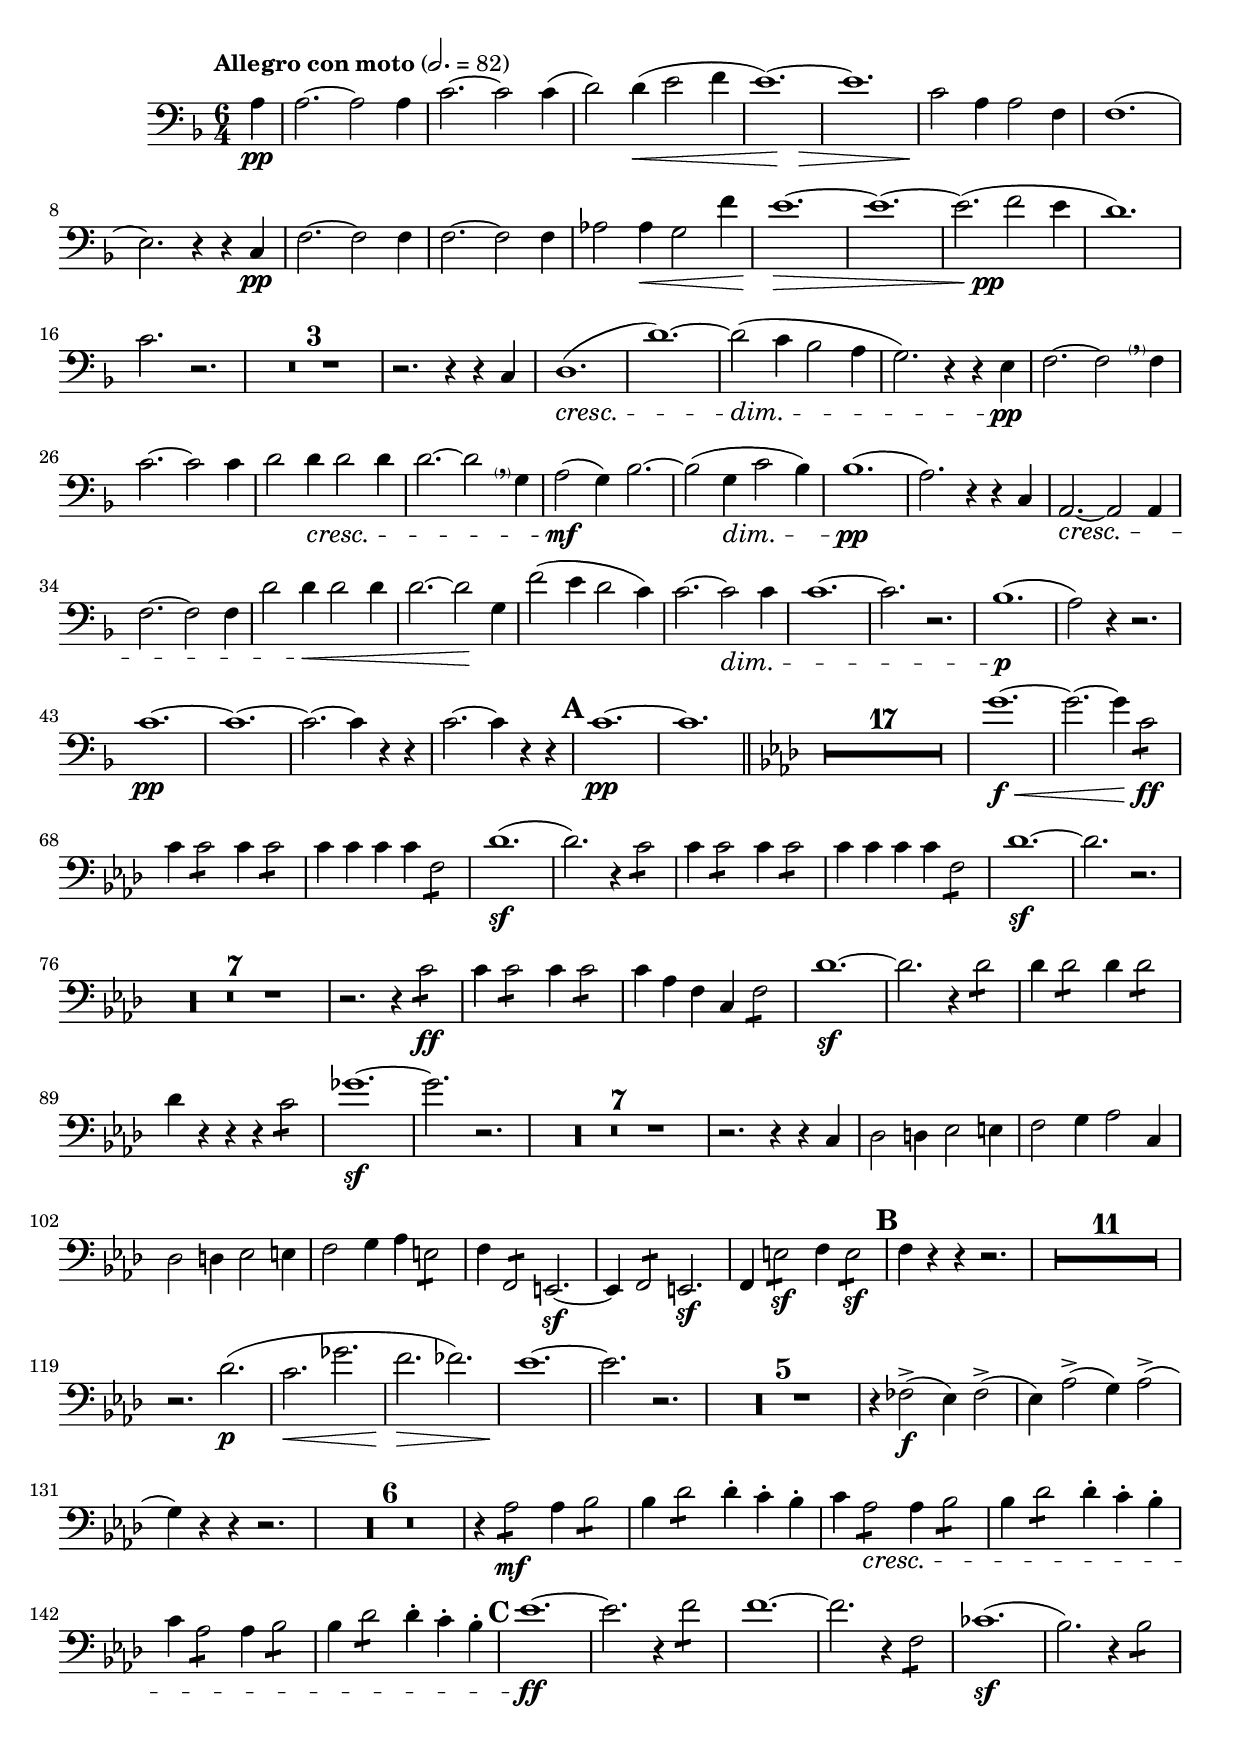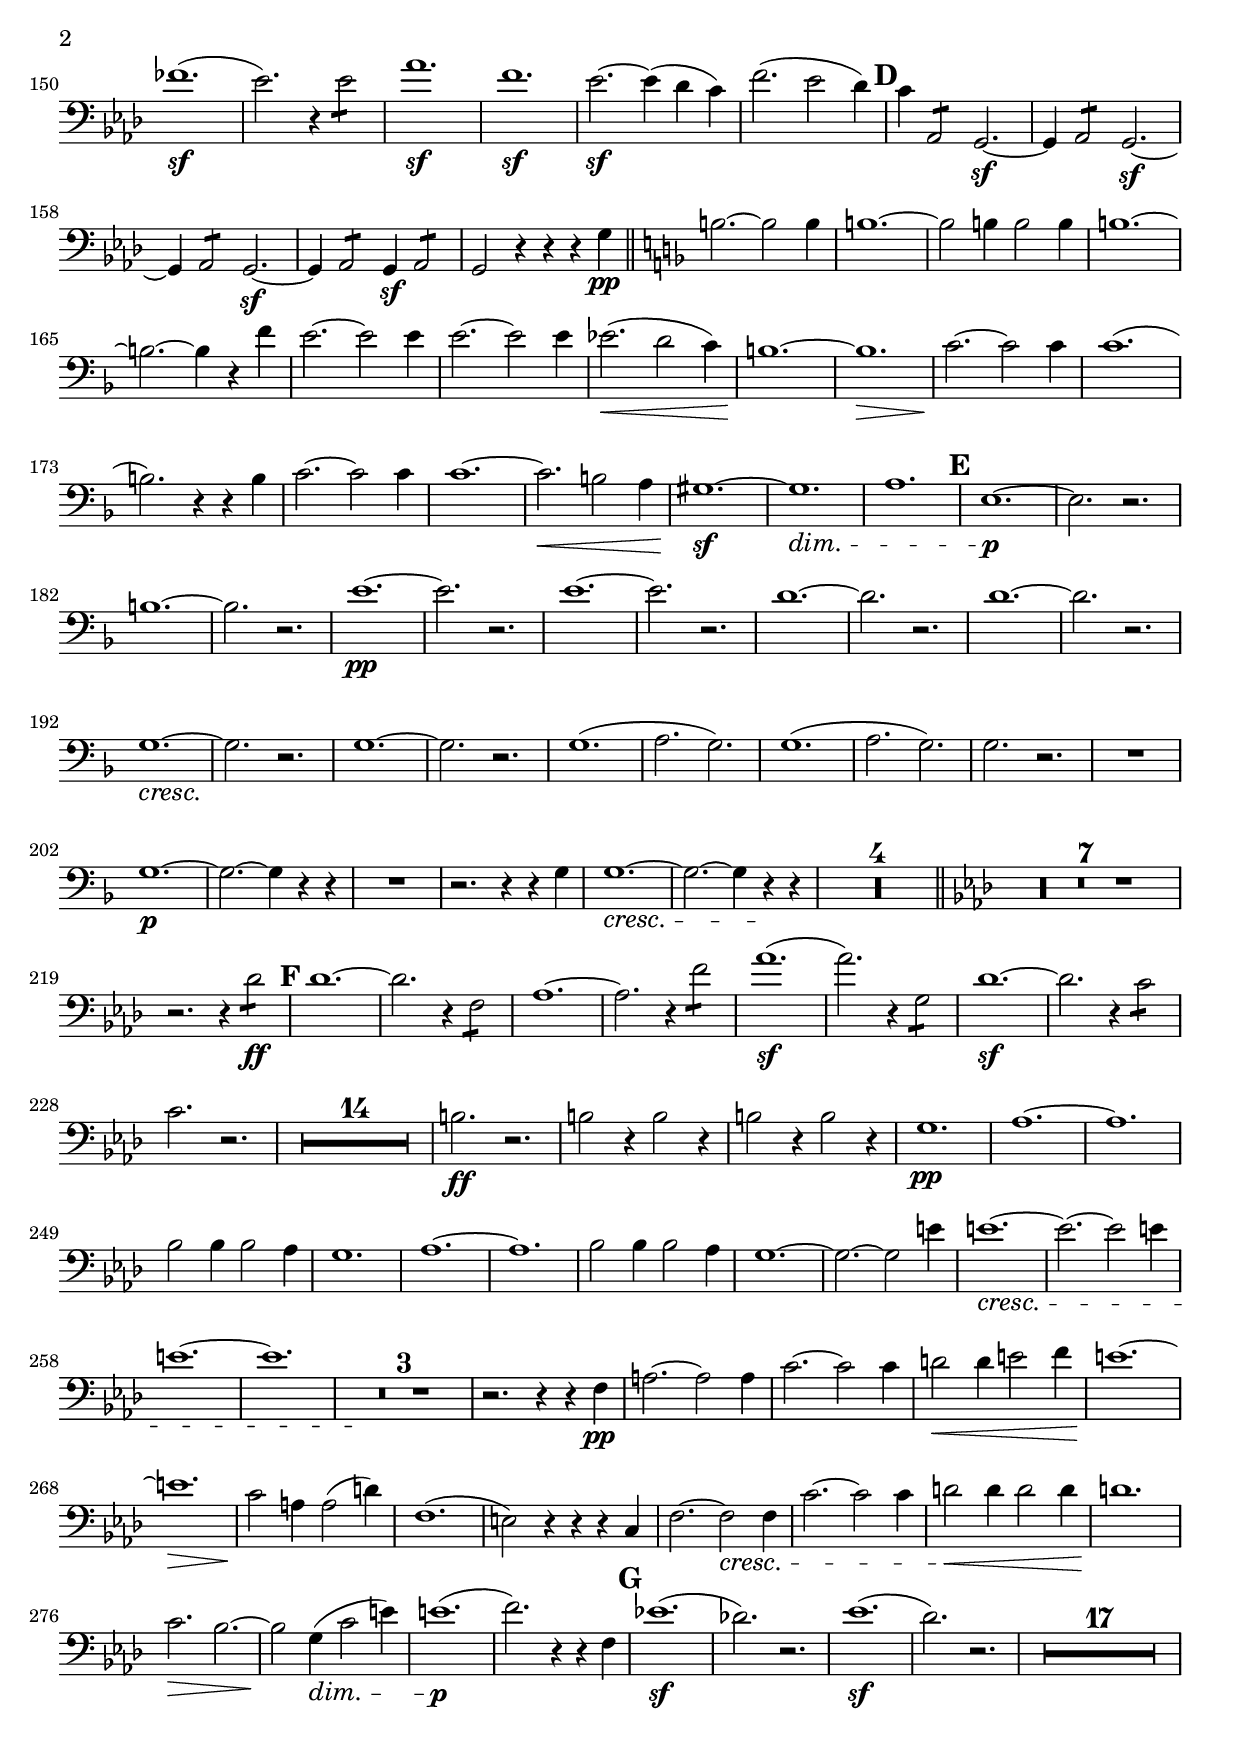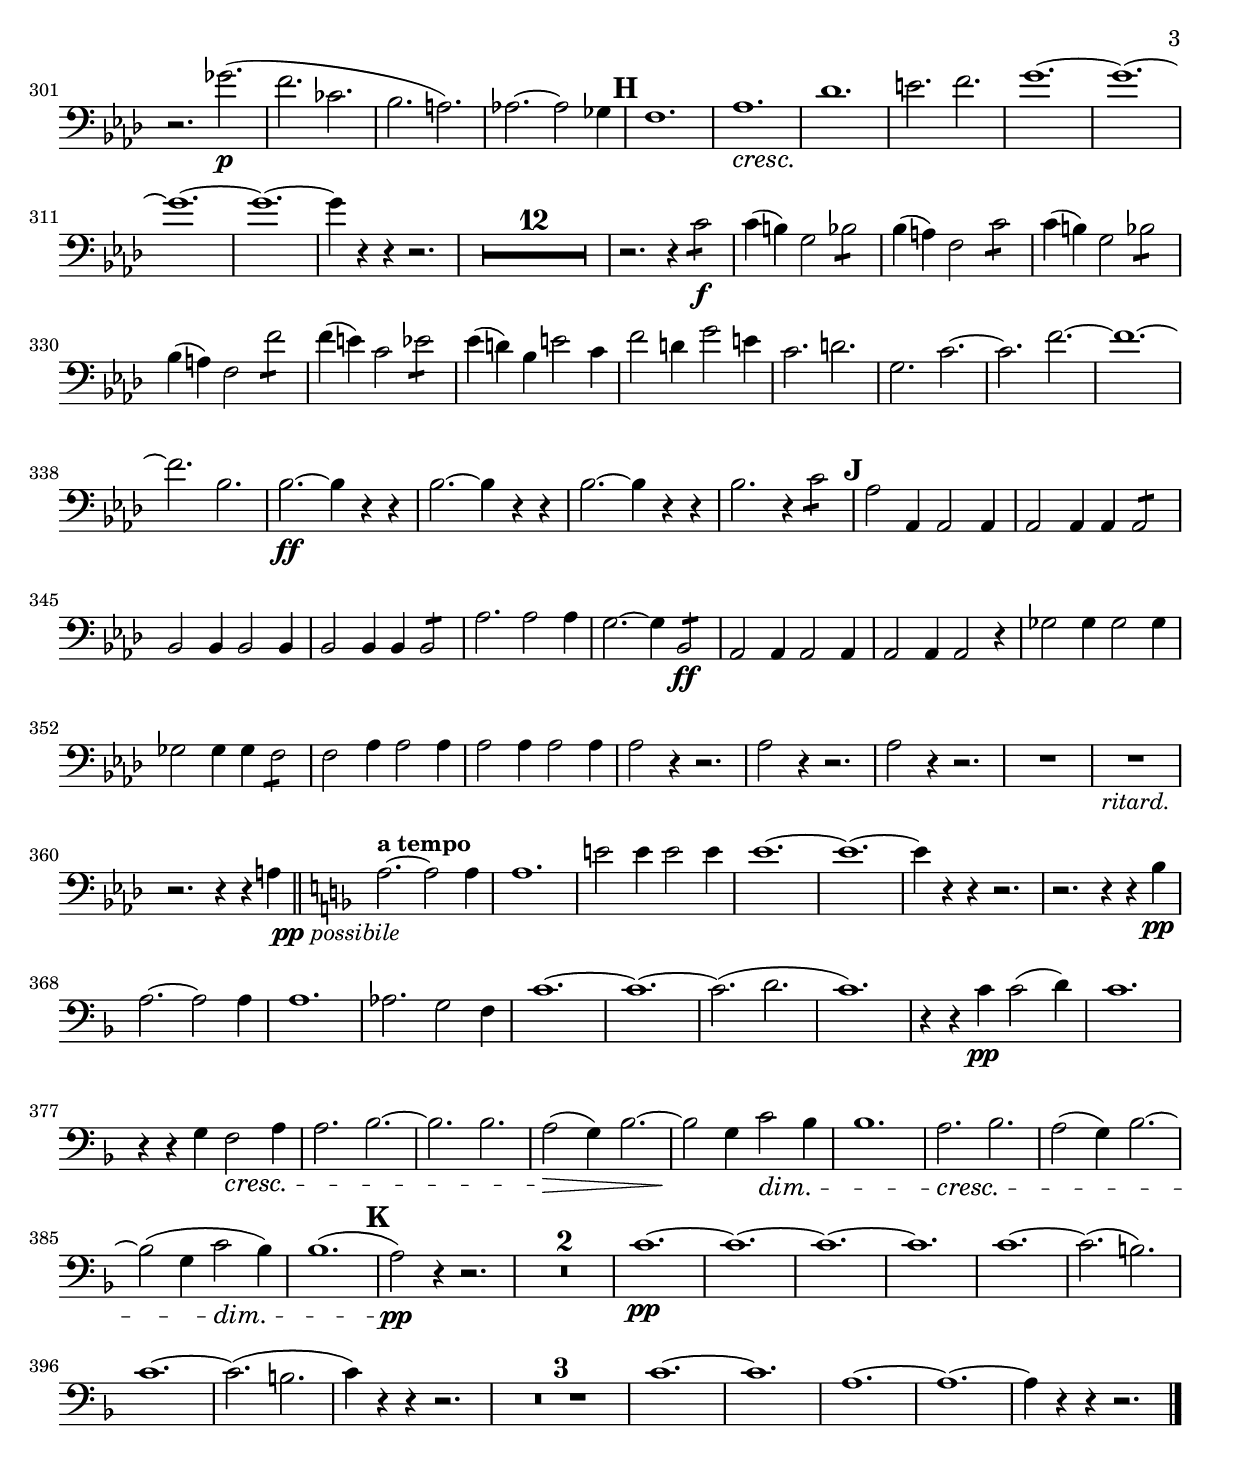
\version "2.24.4"

\version "2.24.4"

\include "../definitions.ly"

% additional definitions required by the score:
\language "italiano"

bassonA = \relative do' {
	\include "../parametres.ly"
	\clef "bass" \time 6/4 \key fa \major \tempo "Allegro con moto" 2.=82
	\partial 4 la4 \pp |
	la2.~ la2 la4 |
	do2.~ do2 do4( |
	re2) re4( \< mi2 fa4 |
	\after 2 \! \after 1 \>  mi1.)~ |
	mi1. |
	do2 \! la4 la2 fa4 |
	fa1.( |
	mi2.) r4 r4 do4 \pp |
	fa2.~ fa2 fa4 |
	fa2.~ fa2 fa4 |
	lab2 lab4 \< sol2 fa'4 |
	mi1.~ \> |
	mi1.~ |
	\after 2 \pp mi2.( fa2 mi4 |
	re1.) |
	do2. r2. |
	R1.*3 |
	r2. r4 r4 do,4 |
	re1.( \cresc |
	re'1.)~ |
	re2( \dim do4 sib2 la4 |
	sol2.) r4 r4 mi4 \pp |
	fa2.~ fa2 \parenthesize\breathe fa4 |
	do'2.~ do2 do4 |
	re2 re4 \cresc re2 re4 |
	re2.~ re2 \parenthesize\breathe sol,4 |
	la2( \mf sol4) sib2.~ |
	sib2( sol4 \dim do2 sib4) |
	sib1.( \pp |
	la2.) r4 r4 do,4 |
	la2.~ \cresc la2 la4 |
	fa'2.~ fa2 fa4 |
	re'2 re4 \< re2 re4 |
	re2.~ re2 \! sol,4 |
	fa'2( mi4 re2 do4) |
	do2.~ do2 \dim do4 |
	do1.~ |
	do2. r2. |
	sib1.( \p |
	la2) r4 r2. |
	do1.~ \pp |
	do1.~ |
	do2.~ do4 r4 r4 |
	do2.~ do4 r4 r4 |
	\mark\default \barNumberCheck 47
	do1.~ \pp |
	do1. | \section
	\key lab \major
	R1.*17 |
	sol'1.~ \f \< |
	sol2.~ sol4 do,2:8 \ff |
	do4 do2:8 do4 do2:8 |
	do4 do4 do4 do4 fa,2:8 |
	reb'1.( \sf |
	reb2.) r4 do2:8 |
	do4 do2:8 do4 do2:8 |
	do4 do4 do4 do4 fa,2:8 |
	reb'1.~ \sf |
	reb2. r2. |
	R1.*7 |
	r2. r4 do2:8 \ff |
	do4 do2:8 do4 do2:8 |
	do4 lab4 fa4 do4 fa2:8 |
	reb'1.~ \sf |
	reb2. r4 reb2:8 |
	reb4 reb2:8 reb4 reb2:8 |
	reb4 r4 r4 r4 do2:8 |
	solb'1.~ \sf |
	solb2. r2. |
	R1.*7 |
	r2. r4 r4 do,,4 |
	reb2 re4 mib2 mi4 |
	fa2 sol4 lab2 do,4 |
	reb2 re4 mib2 mi4 |
	fa2 sol4 lab4 mi2:8 |
	fa4 fa,2:8 mi2.~ \sf |
	mi4 fa2:8 mi2.\sf |
	fa4 mi'2:8 \sf fa4 mi2:8 \sf |
	\mark\default \barNumberCheck 107
	fa4 r4 r4 r2. |
	R1.*11 |
	r2. reb'2.( \p |
	do2. \< solb'2. |
	fa2. \> fab2.) |
	mib1.~ \! |
	mib2. r2. |
	R1.*5 |
	r4 fab,2->( \f mib4) fab2->( |
	mib4) lab2->( sol4) lab2->( |
	sol4) r4 r4 r2. |
	R1.*6 |
	r4 lab2:8 \mf lab4 sib2:8 |
	sib4 reb2:8 reb4-. do4-. sib4-. |
	do4 lab2:8 \cresc lab4 sib2:8 |
	sib4 reb2:8 reb4-. do4-. sib4-. |
	do4 lab2:8 lab4 sib2:8 |
	sib4 reb2:8 reb4-. do4-. sib4-. |
	\mark\default \barNumberCheck 144
	mib1.~ \ff |
	mib2. r4 fa2:8 |
	fa1.~ |
	fa2. r4 fa,2:8 |
	dob'1.( \sf |
	sib2.) r4 sib2:8 |
	fab'1.( \sf |
	mib2.) r4 mib2:8 |
	lab1. \sf |
	fa1. \sf |
	mib2.~ \sf mib4( reb4 do4) |
	fa2.( mib2 reb4) |
	\mark\default \barNumberCheck 156
	do4 lab,2:8 sol2.~ \sf |
	sol4 lab2:8 sol2.~ \sf |
	sol4 lab2:8 sol2.~ \sf |
	sol4 lab2:8 sol4 \sf lab2:8 |
	sol2 r4 r4 r4 sol'4 \pp | \section
	\key fa \major
	si2.~ si2 si4 |
	si1.~ |
	si2 si4 si2 si4 |
	si1.~ |
	si2.~ si4 r4 fa'4 |
	mi2.~ mi2 mi4 |
	mi2.~ mi2 mi4 |
	mib2.( \< re2 do4) |
	si1.~ \! |
	si1. \> |
	do2.~ \! do2 do4 |
	do1.( |
	si2.) r4 r4 si4 |
	do2.~ do2 do4 |
	do1.~ |
	do2. \< si2 la4 |
	sold1.~ \sf |
	sold1. \dim |
	la1. |
	\mark\default \barNumberCheck 180
	mi1.~ \p |
	mi2. r2. |
	si'1.~ |
	si2. r2. |
	mi1.~ \pp |
	mi2. r2. |
	mi1.~ |
	mi2. r2. |
	re1.~ |
	re2. r2. |
	re1.~ |
	re2. r2. |
	\override DynamicTextSpanner.style = #'none
	sol,1.~ \cresc |
	sol2. r2. |
	sol1.~ |
	sol2. r2. |
	sol1.( |
	la2. sol2.) |
	sol1.( |
	la2. sol2.) |
	sol2. r2. |
	R1. |
	sol1.~ \p |
	\revert DynamicTextSpanner.style
	sol2.~ sol4 r4 r4 |
	R1. |
	r2. r4 r4 sol4 |
	sol1.~ \cresc |
	sol2.~ sol4 r4 \! r4 |
	R1.*4 | \section
	\key lab \major
	R1.*7 |
	r2. r4 reb'2:8 \ff |
	\mark\default \barNumberCheck 220
	reb1.~ |
	reb2. r4 fa,2:8 |
	lab1.~ |
	lab2. r4 fa'2:8 |
	lab1.( \sf |
	lab2.) r4 sol,2:8 |
	reb'1.~ \sf |
	reb2. r4 do2:8 |
	do2. r2. |
	R1.*14 |
	si2. \ff r2. |
	si2 r4 si2 r4 |
	si2 r4 si2 r4 |
	sol1. \pp |
	lab1.~ |
	lab1. |
	sib2 sib4 sib2 lab4 |
	sol1. |
	lab1.~ |
	lab1. |
	sib2 sib4 sib2 lab4 |
	sol1.~ |
	sol2.~ sol2 mi'4 |
	mi1.~ \cresc |
	mi2.~ mi2 mi4 |
	mi1.~ |
	mi1. |
	R1.*3 \! |
	r2. r4 r4 fa,4 \pp |
	la2.~ la2 la4 |
	do2.~ do2 do4 |
	re2 \< re4 mi2 fa4 |
	mi1.~ \! |
	mi1. \> |
	do2 \! la4 la2( re4) |
	fa,1.( |
	mi2) r4 r4 r4 do4 |
	fa2.~ fa2 \cresc fa4 |
	do'2.~ do2 do4 |
	re2 \< re4 re2 re4 |
	re1. \! |
	do2. \> sib2.~ |
	sib2 \! sol4( \dim do2 mi4) |
	mi1.( \p |
	fa2.) r4 r4 fa,4 |
	\mark\default \barNumberCheck 280
	mib'!1.( \sf |
	reb!2.) r2. |
	mib1.( \sf |
	reb2.) r2. |
	R1.*17 |
	r2. solb2.( \p |
	fa2. dob2. |
	sib2. la2.) |
	lab2.~ lab2 solb4 |
	\mark\default \barNumberCheck 305
	fa1. |
	\override DynamicTextSpanner.style = #'none
	lab1. \cresc |
	reb1. |
	mi2. fa2. |
	sol1.~ |
	sol1.~ |
	sol1.~ |
	sol1.~ |
	sol4 \! r4 r4 r2. |
	\revert DynamicTextSpanner.style
	R1.*12 |
	r2. r4 do,2:8 \f |
	do4( si4) sol2 sib2:8 |
	sib4( la4) fa2 do'2:8 |
	do4( si4) sol2 sib2:8 |
	sib4( la4) fa2 fa'2:8 |
	fa4( mi4) do2 mib2:8 |
	mib4( re4) sib4 mi2 do4 |
	fa2 re4 sol2 mi4 |
	do2. re2. |
	sol,2. do2.~ |
	do2. fa2.~ |
	fa1.~ |
	fa2. sib,2. |
	sib2.~ \ff sib4 r4 r4 |
	sib2.~ sib4 r4 r4 |
	sib2.~ sib4 r4 r4 |
	sib2. r4 do2:8 |
	\mark\default \barNumberCheck 343
	lab2 lab,4 lab2 lab4 |
	lab2 lab4 lab4 lab2:8 |
	sib2 sib4 sib2 sib4 |
	sib2 sib4 sib4 sib2:8 |
	lab'2. lab2 lab4 |
	sol2.~ sol4 sib,2:8 \ff |
	lab2 lab4 lab2 lab4 |
	lab2 lab4 lab2 r4 |
	solb'2 solb4 solb2 solb4 |
	solb2 solb4 solb4 fa2:8 |
	fa2 lab4 lab2 lab4 |
	lab2 lab4 lab2 lab4 |
	lab2 r4 r2. |
	lab2 r4 r2. |
	lab2 r4 r2. |
	R1. |
	R1. \ritard |
	r2. r4 r4 la4 \pppossibile | \section
	\key fa \major \tempo "a tempo" \barNumberCheck 361
	la2.~ la2 la4 |
	la1. |
	mi'!2 mi4 mi2 mi4 |
	mi1.~ |
	mi1.~ |
	mi4 r4 r4 r2. |
	r2. r4 r4 sib4 \pp |
	la2.~ la2 la4 |
	la1. |
	lab2. sol2 fa4 |
	do'1.~ |
	do1.~ |
	do2.( re2. |
	do1.) |
	r4 r4 do4 \pp do2( re4) |
	do1. |
	r4 r4 sol4 fa2 \cresc la4 |
	la2. sib2.~ |
	sib2. sib2. |
	la2( \> sol4) sib2.~ |
	sib2 \! sol4 do2 \dim sib4 |
	sib1. |
	la2. \cresc sib2. |
	la2( sol4) sib2.~ |
	sib2( sol4 do2 \dim sib4) |
	sib1.( |
	\mark\default \barNumberCheck 387
	la2) \pp r4 r2. |
	R1.*2 |
	do1.~ \pp |
	do1.~ |
	do1.~ |
	do1. |
	do1.~ |
	do2.( si2.) |
	do1.~ |
	do2.( si2. |
	do4) r4 r4 r2. |
	R1.*3 |
	do1.~ |
	do1. |
	la1.~ |
	la1.~ |
	la4 r4 r4 r2. | \fine
}


\score {
	\new Staff \bassonA
	\layout {
		\context{
			\Staff
			\consists #Measure_counter_engraver
		}
	}
}
